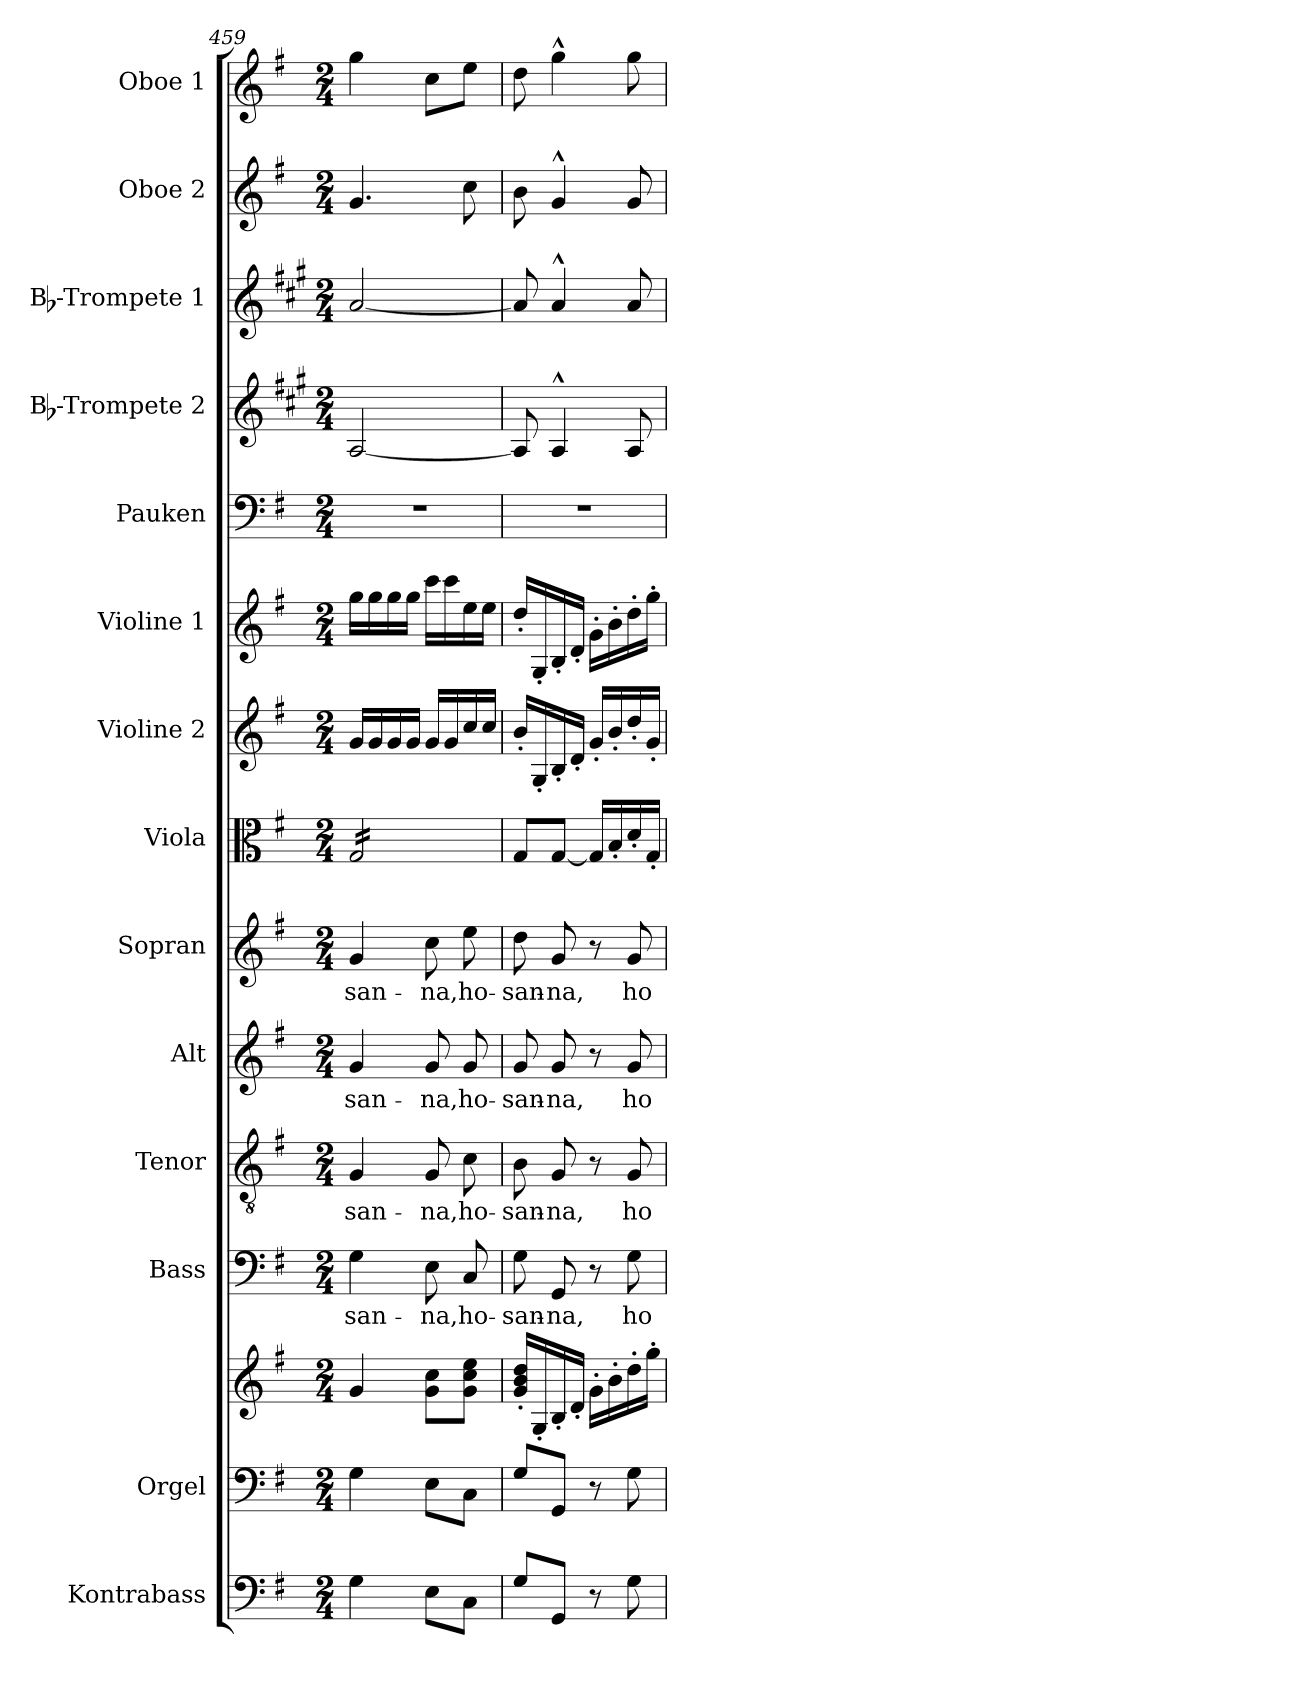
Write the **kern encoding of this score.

**kern	**kern	**kern	**kern	**text	**kern	**text	**kern	**text	**kern	**text	**kern	**kern	**kern	**kern	**kern	**kern	**kern	**kern
*part14	*part13	*part13	*part12	*part12	*part11	*part11	*part10	*part10	*part9	*part9	*part8	*part7	*part6	*part5	*part4	*part3	*part2	*part1
*staff15	*staff14	*staff13	*staff12	*staff12	*staff11	*staff11	*staff10	*staff10	*staff9	*staff9	*staff8	*staff7	*staff6	*staff5	*staff4	*staff3	*staff2	*staff1
*I"Kontrabass	*I"Orgel	*	*I"Bass	*	*I"Tenor	*	*I"Alt	*	*I"Sopran	*	*I"Viola	*I"Violine 2	*I"Violine 1	*I"Pauken	*I"Bb-Trompete 2	*I"Bb-Trompete 1	*I"Oboe 2	*I"Oboe 1
*I'Kb.	*I'Org.	*	*I'B.	*	*I'T.	*	*I'A.	*	*I'S.	*	*I'Vla.	*I'Vl. 2	*I'Vl. 1	*I'Pk.	*I'Bb Trp. 2	*I'Bb Trp. 1	*I'Ob. 2	*I'Ob. 1
*clefF4	*clefF4	*clefG2	*clefF4	*	*clefGv2	*	*clefG2	*	*clefG2	*	*clefC3	*clefG2	*clefG2	*clefF4	*clefG2	*clefG2	*clefG2	*clefG2
*ITrd7c12	*	*	*	*	*	*	*	*	*	*	*	*	*	*	*ITrd1c2	*ITrd1c2	*	*
*k[f#]	*k[f#]	*k[f#]	*k[f#]	*	*k[f#]	*	*k[f#]	*	*k[f#]	*	*k[f#]	*k[f#]	*k[f#]	*k[f#]	*k[f#]	*k[f#]	*k[f#]	*k[f#]
*G:	*G:	*G:	*G:	*	*G:	*	*G:	*	*G:	*	*G:	*G:	*G:	*G:	*G:	*G:	*G:	*G:
*M2/4	*M2/4	*M2/4	*M2/4	*	*M2/4	*	*M2/4	*	*M2/4	*	*M2/4	*M2/4	*M2/4	*M2/4	*M2/4	*M2/4	*M2/4	*M2/4
=459	=459	=459	=459	=459	=459	=459	=459	=459	=459	=459	=459	=459	=459	=459	=459	=459	=459	=459
!	!	!	!	!LO:LY:b	!	!LO:LY:b	!	!LO:LY:b	!	!LO:LY:b	!	!	!	!	!	!	!	!
*	*	*	*	*	*	*	*	*	*	*	*tremolo	*	*	*	*	*	*	*
4GG\	4G\	4g/	4G\	-san-	4G/	-san-	4g/	-san-	4g/	-san-	16G/LL	16g/LL	16gg\LL	2r	[2G/	[2g/	4.g/	4gg\
.	.	.	.	.	.	.	.	.	.	.	16G/	16g/	16gg\	.	.	.	.	.
.	.	.	.	.	.	.	.	.	.	.	16G/	16g/	16gg\	.	.	.	.	.
.	.	.	.	.	.	.	.	.	.	.	16G/	16g/JJ	16gg\JJ	.	.	.	.	.
!	!	!	!	!LO:LY:b	!	!LO:LY:b	!	!LO:LY:b	!	!LO:LY:b	!	!	!	!	!	!	!	!
8EE\L	8E\L	8g\ 8cc\L	8E\	-na,	8G/	-na,	8g/	-na,	8cc\	-na,	16G/	16g/LL	16ccc\LL	.	.	.	.	8cc\L
.	.	.	.	.	.	.	.	.	.	.	16G/	16g/	16ccc\	.	.	.	.	.
!	!	!	!	!LO:LY:b	!	!LO:LY:b	!	!LO:LY:b	!	!LO:LY:b	!	!	!	!	!	!	!	!
8CC\J	8C\J	8g\ 8cc\ 8ee\J	8C/	ho-	8c\	ho-	8g/	ho-	8ee\	ho-	16G/	16cc/	16ee\	.	.	.	8cc\	8ee\J
.	.	.	.	.	.	.	.	.	.	.	16G/JJ	16cc/JJ	16ee\JJ	.	.	.	.	.
*	*	*	*	*	*	*	*	*	*	*	*Xtremolo	*	*	*	*	*	*	*
=460	=460	=460	=460	=460	=460	=460	=460	=460	=460	=460	=460	=460	=460	=460	=460	=460	=460	=460
!	!	!	!	!LO:LY:b	!	!LO:LY:b	!	!LO:LY:b	!	!LO:LY:b	!	!	!	!	!	!	!	!
8GG/L	8G/L	16g/'< 16b/'< 16dd/'<LL	8G\	-san-	8B\	-san-	8g/	-san-	8dd\	-san-	8G/L	16b'</LL	16dd'</LL	2r	8G/]	8g/]	8b\	8dd\
.	.	16G'</	.	.	.	.	.	.	.	.	.	16G'</	16G'</	.	.	.	.	.
!	!	!	!	!LO:LY:b	!	!LO:LY:b	!	!LO:LY:b	!	!LO:LY:b	!	!	!	!	!	!	!	!
8GGG/J	8GG/J	16B'</	8GG/	-na,	8G/	-na,	8g/	-na,	8g/	-na,	[8G/J	16B'</	16B'</	.	4G^^>/	4g^^>/	4g^^>/	4gg^^>\
.	.	16d'</JJ	.	.	.	.	.	.	.	.	.	16d'</JJ	16d'</JJ	.	.	.	.	.
8r	8r	16g'>\LL	8r	.	8r	.	8r	.	8r	.	16G/LL]	16g'</LL	16g'>\LL	.	.	.	.	.
.	.	16b'>\	.	.	.	.	.	.	.	.	16B'</	16b'</	16b'>\	.	.	.	.	.
!	!	!	!	!LO:LY:b	!	!LO:LY:b	!	!LO:LY:b	!	!LO:LY:b	!	!	!	!	!	!	!	!
8GG\	8G\	16dd'>\	8G\	ho-	8G/	ho-	8g/	ho-	8g/	ho-	16d'</	16dd'</	16dd'>\	.	8G/	8g/	8g/	8gg\
.	.	16gg'>\JJ	.	.	.	.	.	.	.	.	16G'</JJ	16g'</JJ	16gg'>\JJ	.	.	.	.	.
=	=	=	=	=	=	=	=	=	=	=	=	=	=	=	=	=	=	=
*-	*-	*-	*-	*-	*-	*-	*-	*-	*-	*-	*-	*-	*-	*-	*-	*-	*-	*-
